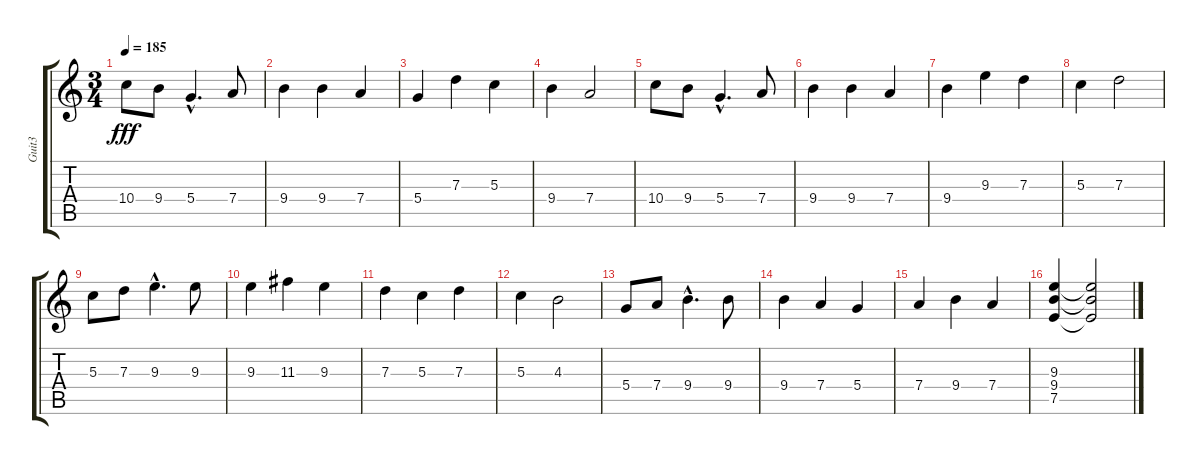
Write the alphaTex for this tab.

\track ("Guit3" "Guit3") {instrument acousticguitarnylon}
\staff {score tabs}
\tuning (E4 B3 G3 D3 A2 E2) {hide}
\ts (3 4)
\tempo 185
\clef g2
\ks c
10.4.8{dy fff volume 11 instrument overdrivenguitar} 9.4.8 5.4{hac}.4{d} 7.4.8 |
9.4.4 9.4.4 7.4.4 |
5.4.4 7.3.4 5.3.4 |
9.4.4 7.4.2 |
10.4.8 9.4.8 5.4{hac}.4{d} 7.4.8 |
9.4.4 9.4.4 7.4.4 |
9.4.4 9.3.4 7.3.4 |
5.3.4 7.3.2 |
5.3.8 7.3.8 9.3{hac}.4{d} 9.3.8 |
9.3.4 11.3.4 9.3.4 |
7.3.4 5.3.4 7.3.4 |
5.3.4 4.3.2 |
5.4.8 7.4.8 9.4{hac}.4{d} 9.4.8 |
9.4.4 7.4.4 5.4.4 |
7.4.4 9.4.4 7.4.4 |
(9.3 9.4 7.5).4 (9.3{t} 9.4{t} 7.5{t}).2
